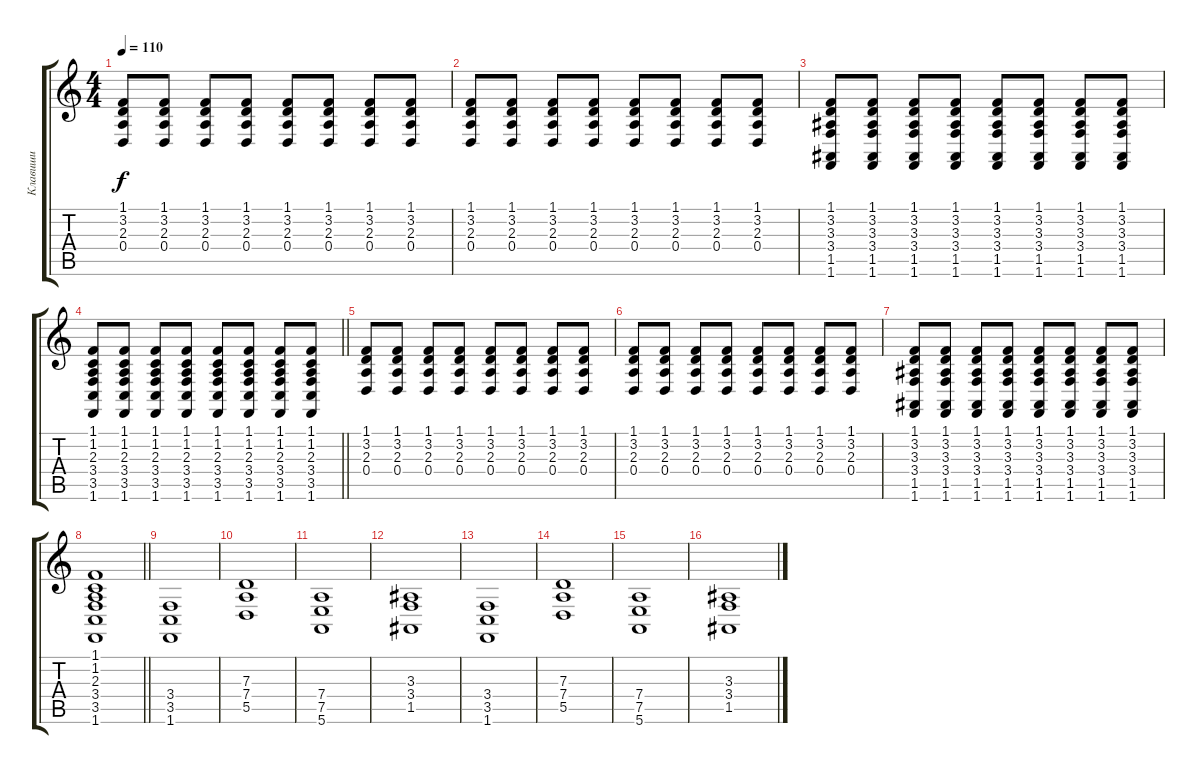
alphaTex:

\track ("Клавиши" "Клавиши") {instrument stringensemble1}
\staff {score tabs}
\tuning (E4 B3 G3 D3 A2 E2) {hide}
\ts (4 4)
\tempo 110
\clef g2
\ks c
(1.1 3.2 2.3 0.4).8{dy f} (1.1 3.2 2.3 0.4).8 (1.1 3.2 2.3 0.4).8 (1.1 3.2 2.3 0.4).8 (1.1 3.2 2.3 0.4).8 (1.1 3.2 2.3 0.4).8 (1.1 3.2 2.3 0.4).8 (1.1 3.2 2.3 0.4).8 |
(1.1 3.2 2.3 0.4).8 (1.1 3.2 2.3 0.4).8 (1.1 3.2 2.3 0.4).8 (1.1 3.2 2.3 0.4).8 (1.1 3.2 2.3 0.4).8 (1.1 3.2 2.3 0.4).8 (1.1 3.2 2.3 0.4).8 (1.1 3.2 2.3 0.4).8 |
(1.1 3.2 3.3 3.4 1.5 1.6).8 (1.1 3.2 3.3 3.4 1.5 1.6).8 (1.1 3.2 3.3 3.4 1.5 1.6).8 (1.1 3.2 3.3 3.4 1.5 1.6).8 (1.1 3.2 3.3 3.4 1.5 1.6).8 (1.1 3.2 3.3 3.4 1.5 1.6).8 (1.1 3.2 3.3 3.4 1.5 1.6).8 (1.1 3.2 3.3 3.4 1.5 1.6).8 |
\barLineRight lightlight
(1.1 1.2 2.3 3.4 3.5 1.6).8 (1.1 1.2 2.3 3.4 3.5 1.6).8 (1.1 1.2 2.3 3.4 3.5 1.6).8 (1.1 1.2 2.3 3.4 3.5 1.6).8 (1.1 1.2 2.3 3.4 3.5 1.6).8 (1.1 1.2 2.3 3.4 3.5 1.6).8 (1.1 1.2 2.3 3.4 3.5 1.6).8 (1.1 1.2 2.3 3.4 3.5 1.6).8 |
(1.1 3.2 2.3 0.4).8 (1.1 3.2 2.3 0.4).8 (1.1 3.2 2.3 0.4).8 (1.1 3.2 2.3 0.4).8 (1.1 3.2 2.3 0.4).8 (1.1 3.2 2.3 0.4).8 (1.1 3.2 2.3 0.4).8 (1.1 3.2 2.3 0.4).8 |
(1.1 3.2 2.3 0.4).8 (1.1 3.2 2.3 0.4).8 (1.1 3.2 2.3 0.4).8 (1.1 3.2 2.3 0.4).8 (1.1 3.2 2.3 0.4).8 (1.1 3.2 2.3 0.4).8 (1.1 3.2 2.3 0.4).8 (1.1 3.2 2.3 0.4).8 |
(1.1 3.2 3.3 3.4 1.5 1.6).8 (1.1 3.2 3.3 3.4 1.5 1.6).8 (1.1 3.2 3.3 3.4 1.5 1.6).8 (1.1 3.2 3.3 3.4 1.5 1.6).8 (1.1 3.2 3.3 3.4 1.5 1.6).8 (1.1 3.2 3.3 3.4 1.5 1.6).8 (1.1 3.2 3.3 3.4 1.5 1.6).8 (1.1 3.2 3.3 3.4 1.5 1.6).8 |
\barLineRight lightlight
(1.1 1.2 2.3 3.4 3.5 1.6).1 |
(3.4 3.5 1.6).1 |
(7.3 7.4 5.5).1 |
(7.4 7.5 5.6).1 |
(3.3 3.4 1.5).1 |
(3.4 3.5 1.6).1 |
(7.3 7.4 5.5).1 |
(7.4 7.5 5.6).1 |
(3.3 3.4 1.5).1
